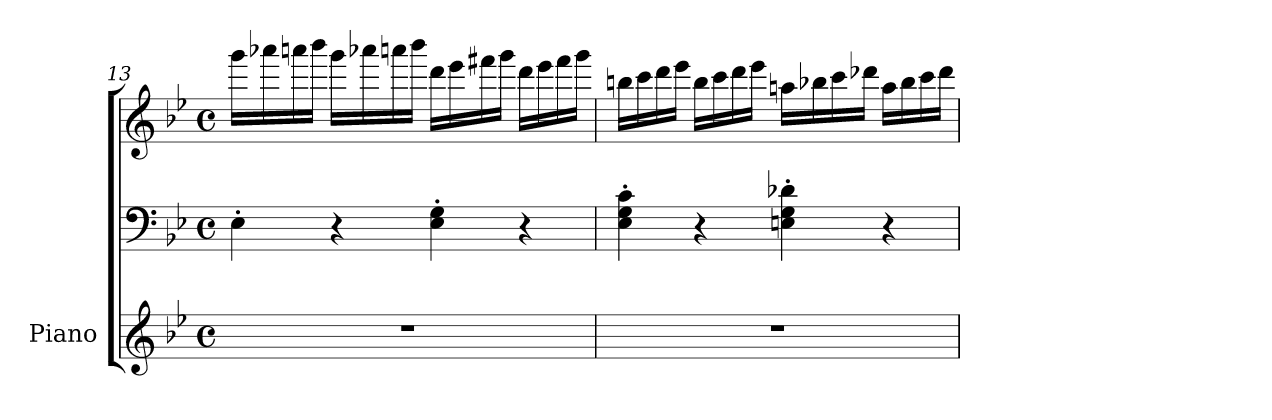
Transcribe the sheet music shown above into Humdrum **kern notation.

**kern	**kern	**kern
*part1	*part1	*part1
*staff3	*staff2	*staff1
*I"Piano	*	*
*I'Pno	*	*
*clefG2	*clefF4	*clefG2
*k[b-e-]	*k[b-e-]	*k[b-e-]
*M4/4	*M4/4	*M4/4
*met(c)	*met(c)	*met(c)
=13	=13	=13
1r	4E-'\	16ggg\LL
.	.	16aaa-X\
.	.	16aaan\
.	.	16bbb-\JJ
.	4r	16ggg\LL
.	.	16aaa-X\
.	.	16aaan\
.	.	16bbb-\JJ
.	4E-\' 4G\'	16ddd\LL
.	.	16eee-\
.	.	16fff#X\
.	.	16ggg\JJ
.	4r	16ddd\LL
.	.	16eee-\
.	.	16fff#\
.	.	16ggg\JJ
!!LO:LB:g=z
=14	=14	=14
1r	4E-\' 4G\' 4c\'	16bbn\LL
.	.	16ccc\
.	.	16ddd\
.	.	16eee-\JJ
.	4r	16bb\LL
.	.	16ccc\
.	.	16ddd\
.	.	16eee-\JJ
.	4En\' 4G\' 4d-X\'	16aan\LL
.	.	16bb-X\
.	.	16ccc\
.	.	16ddd-X\JJ
.	4r	16aa\LL
.	.	16bb-\
.	.	16ccc\
.	.	16ddd-\JJ
=	=	=
*-	*-	*-
